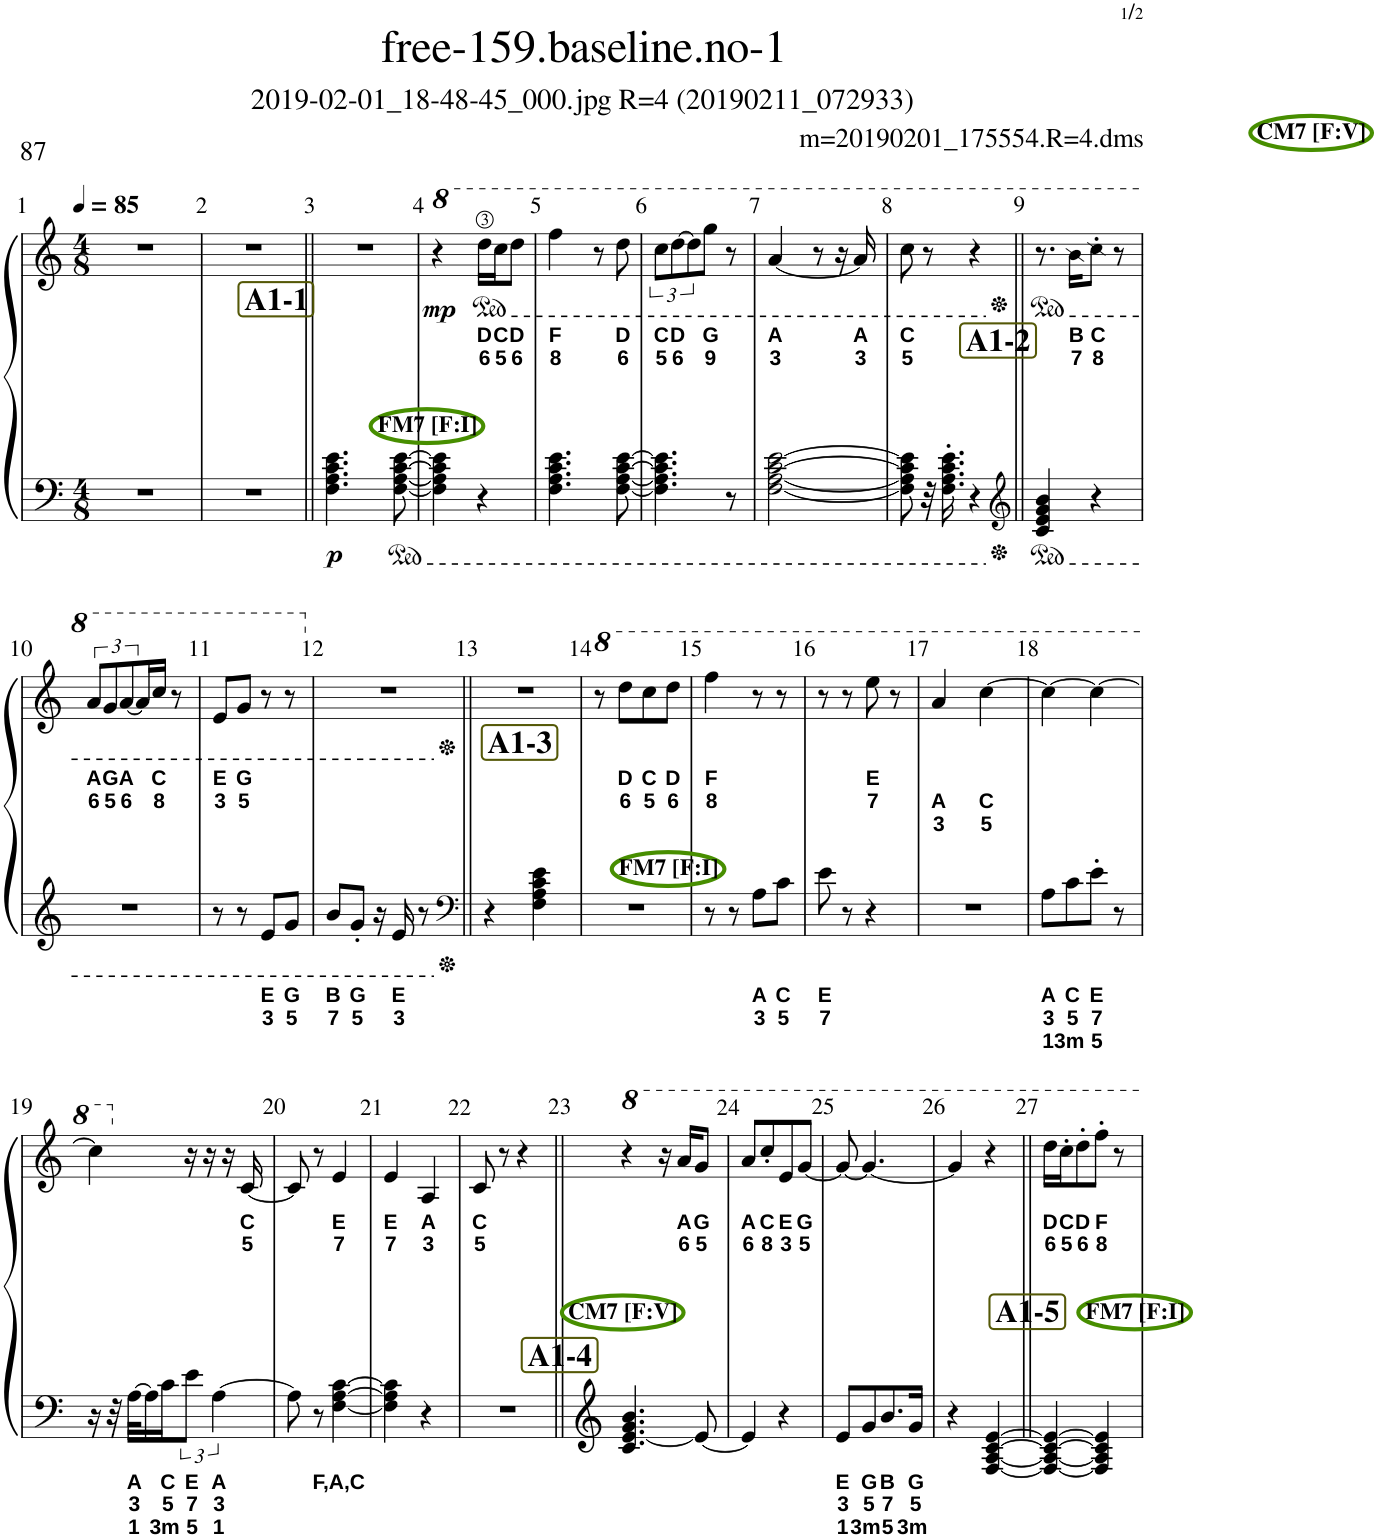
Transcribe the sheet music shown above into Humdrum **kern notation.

**kern	**text	**text	**text	**kern	**text	**text	**text	**dynam
*part1	*part1	*part1	*part1	*part1	*part1	*part1	*part1	*part1
*staff2	*staff2	*staff2	*staff2	*staff1	*staff1	*staff1	*staff1	*staff1/2
*I"ピアノ	*	*	*	*	*	*	*	*
*clefF4	*	*	*	*clefG2	*	*	*	*
*k[]	*	*	*	*k[]	*	*	*	*
*M4/8	*	*	*	*M4/8	*	*	*	*
*MM85	*	*	*	*MM85	*	*	*	*
=1	=1	=1	=1	=1	=1	=1	=1	=1
2r	.	.	.	2r	.	.	.	.
=2	=2	=2	=2	=2	=2	=2	=2	=2
2r	.	.	.	2r	.	.	.	.
!!LO:REH:place=s1:b:B:cj:fs=15:t=A1-1
=3||	=3||	=3||	=3||	=3||	=3||	=3||	=3||	=3||
!	!	!	!	!LO:TX:b:B:t=FM7 [F&colon;I]	!	!	!	!
!	!	!	!	!	!	!	!	!LO:DY:b=2
4.F\ 4.A\ 4.c\ 4.e\	.	.	.	2r	.	.	.	p
*ped	*	*	*	*	*	*	*	*
[8F\ [8A\ [8c\ [8e\	.	.	.	.	.	.	.	.
=4	=4	=4	=4	=4	=4	=4	=4	=4
*	*	*	*	*8va	*	*	*	*
!	!	!	!	!	!	!	!	!LO:DY:b
4F\] 4A\] 4c\] 4e\]	.	.	.	4r	.	.	.	mp
*	*	*	*	*ped	*	*	*	*
!	!	!	!	!	!LO:LY:b	!LO:LY:b	!	!
4r	.	.	.	16ddd\LL	D	6	.	.
!	!	!	!	!	!LO:LY:b	!LO:LY:b	!	!
.	.	.	.	16ccc\J	C	5	.	.
!	!	!	!	!	!LO:LY:b	!LO:LY:b	!	!
.	.	.	.	8ddd\J	D	6	.	.
=5	=5	=5	=5	=5	=5	=5	=5	=5
!	!	!	!	!	!LO:LY:b	!LO:LY:b	!	!
4.F\ 4.A\ 4.c\ 4.e\	.	.	.	4fff\	F	8	.	.
.	.	.	.	8r	.	.	.	.
!	!	!	!	!	!LO:LY:b	!LO:LY:b	!	!
[8F\ [8A\ [8c\ [8e\	.	.	.	8ddd\	D	6	.	.
=6	=6	=6	=6	=6	=6	=6	=6	=6
!	!	!	!	!	!LO:LY:b	!LO:LY:b	!	!
4.F\] 4.A\] 4.c\] 4.e\]	.	.	.	12ccc\L	C	5	.	.
!	!	!	!	!	!LO:LY:b	!LO:LY:b	!	!
.	.	.	.	[12ddd\	D	6	.	.
.	.	.	.	12ddd\]	.	.	.	.
!	!	!	!	!	!LO:LY:b	!LO:LY:b	!	!
.	.	.	.	8ggg\J	G	9	.	.
8r	.	.	.	8r	.	.	.	.
=7	=7	=7	=7	=7	=7	=7	=7	=7
!	!	!	!	!	!LO:LY:b	!LO:LY:b	!	!
[2F\ [2A\ [2c\ [2e\	.	.	.	[4aa/	A	3	.	.
.	.	.	.	8r	.	.	.	.
.	.	.	.	16r	.	.	.	.
!	!	!	!	!	!LO:LY:b	!LO:LY:b	!	!
.	.	.	.	16aa/]	A	3	.	.
=8	=8	=8	=8	=8	=8	=8	=8	=8
!	!	!	!	!	!LO:LY:b	!LO:LY:b	!	!
8F\] 8A\] 8c\] 8e\]	.	.	.	8ccc\	C	5	.	.
32r	.	.	.	8r	.	.	.	.
16.F\' 16.A\' 16.c\' 16.e\'	.	.	.	.	.	.	.	.
4r	.	.	.	4r	.	.	.	.
!!LO:REH:place=s1:b:B:cj:fs=15:t=A1-2
=9||	=9||	=9||	=9||	=9||	=9||	=9||	=9||	=9||
*clefG2	*	*	*	*	*	*	*	*
*Xped	*	*	*	*	*	*	*	*
*	*	*	*	*Xped	*	*	*	*
*	*	*	*	*ped	*	*	*	*
!	!	!	!	!LO:TX:b:B:t=CM7 [F&colon;V]	!	!	!	!
4c/ 4e/ 4g/ 4b/	.	.	.	8.r	.	.	.	.
!	!	!	!	!	!LO:LY:b	!LO:LY:b	!	!
.	.	.	.	16bb\KL	B	7	.	.
!	!	!	!	!	!LO:LY:b	!LO:LY:b	!	!
4r	.	.	.	8ccc'\J	C	8	.	.
.	.	.	.	8r	.	.	.	.
!!LO:LB:g=z
=10	=10	=10	=10	=10	=10	=10	=10	=10
!	!	!	!	!	!LO:LY:b	!LO:LY:b	!	!
2r	.	.	.	12aa/L	A	6	.	.
!	!	!	!	!	!LO:LY:b	!LO:LY:b	!	!
.	.	.	.	12gg/	G	5	.	.
!	!	!	!	!	!LO:LY:b	!LO:LY:b	!	!
.	.	.	.	[12aa/	A	6	.	.
.	.	.	.	16aa/L]	.	.	.	.
!	!	!	!	!	!LO:LY:b	!LO:LY:b	!	!
.	.	.	.	16ccc/JJ	C	8	.	.
.	.	.	.	8r	.	.	.	.
=11	=11	=11	=11	=11	=11	=11	=11	=11
!	!	!	!	!	!LO:LY:b	!LO:LY:b	!	!
8r	.	.	.	8ee/L	E	3	.	.
!	!	!	!	!	!LO:LY:b	!LO:LY:b	!	!
8r	.	.	.	8gg/J	G	5	.	.
!	!LO:LY:b	!LO:LY:b	!	!	!	!	!	!
8e/L	E	3	.	8r	.	.	.	.
!	!LO:LY:b	!LO:LY:b	!	!	!	!	!	!
8g/J	G	5	.	8r	.	.	.	.
=12	=12	=12	=12	=12	=12	=12	=12	=12
!	!LO:LY:b	!LO:LY:b	!	!	!	!	!	!
*	*	*	*	*X8va	*	*	*	*
8b/L	B	7	.	2r	.	.	.	.
!	!LO:LY:b	!LO:LY:b	!	!	!	!	!	!
8g'/J	G	5	.	.	.	.	.	.
16r	.	.	.	.	.	.	.	.
!	!LO:LY:b	!LO:LY:b	!	!	!	!	!	!
16e/	E	3	.	.	.	.	.	.
8r	.	.	.	.	.	.	.	.
!!LO:REH:place=s1:b:B:cj:fs=15:t=A1-3
=13||	=13||	=13||	=13||	=13||	=13||	=13||	=13||	=13||
*clefF4	*	*	*	*	*	*	*	*
*	*	*	*	*Xped	*	*	*	*
*	*	*	*	*^	*	*	*	*
4r	.	.	.	2r	4ryy	.	.	.	.
!	!	!	!	!	!LO:TX:b:B:t=FM7 [F&colon;I]	!	!	!	!
4F\ 4A\ 4c\ 4e\	.	.	.	.	4ryy	.	.	.	.
*	*	*	*	*v	*v	*	*	*	*
=14	=14	=14	=14	=14	=14	=14	=14	=14
*	*	*	*	*8va	*	*	*	*
2r	.	.	.	8r	.	.	.	.
!	!	!	!	!	!LO:LY:b	!LO:LY:b	!	!
.	.	.	.	8ddd\L	D	6	.	.
!	!	!	!	!	!LO:LY:b	!LO:LY:b	!	!
.	.	.	.	8ccc\	C	5	.	.
!	!	!	!	!	!LO:LY:b	!LO:LY:b	!	!
.	.	.	.	8ddd\J	D	6	.	.
=15	=15	=15	=15	=15	=15	=15	=15	=15
!	!	!	!	!	!LO:LY:b	!LO:LY:b	!	!
8r	.	.	.	4fff\	F	8	.	.
8r	.	.	.	.	.	.	.	.
!	!LO:LY:b	!LO:LY:b	!	!	!	!	!	!
8A\L	A	3	.	8r	.	.	.	.
!	!LO:LY:b	!LO:LY:b	!	!	!	!	!	!
8c\J	C	5	.	8r	.	.	.	.
=16	=16	=16	=16	=16	=16	=16	=16	=16
!	!LO:LY:b	!LO:LY:b	!	!	!	!	!	!
8e\	E	7	.	8r	.	.	.	.
8r	.	.	.	8r	.	.	.	.
!	!	!	!	!	!LO:LY:b	!LO:LY:b	!	!
4r	.	.	.	8eee\	E	7	.	.
.	.	.	.	8r	.	.	.	.
=17	=17	=17	=17	=17	=17	=17	=17	=17
!	!	!	!	!	!	!LO:LY:b	!LO:LY:b	!
2r	.	.	.	4aa/	.	A	3	.
!	!	!	!	!	!	!LO:LY:b	!LO:LY:b	!
.	.	.	.	[4ccc\	.	C	5	.
=18	=18	=18	=18	=18	=18	=18	=18	=18
!	!LO:LY:b	!LO:LY:b	!LO:LY:b	!	!	!	!	!
8A\L	A	3	1	4ccc\_	.	.	.	.
!	!LO:LY:b	!LO:LY:b	!LO:LY:b	!	!	!	!	!
8c\	C	5	3m	.	.	.	.	.
!	!LO:LY:b	!LO:LY:b	!LO:LY:b	!	!	!	!	!
8e'\J	E	7	5	4ccc\_	.	.	.	.
8r	.	.	.	.	.	.	.	.
!!LO:LB:g=z
=19	=19	=19	=19	=19	=19	=19	=19	=19
16r	.	.	.	4ccc\]	.	.	.	.
32r	.	.	.	.	.	.	.	.
!	!LO:LY:b	!LO:LY:b	!LO:LY:b	!	!	!	!	!
[32A\KLL	A	3	1	.	.	.	.	.
16A\]	.	.	.	.	.	.	.	.
!	!LO:LY:b	!LO:LY:b	!LO:LY:b	!	!	!	!	!
16c\J	C	5	3m	.	.	.	.	.
!	!LO:LY:b	!LO:LY:b	!LO:LY:b	!	!	!	!	!
*	*	*	*	*X8va	*	*	*	*
12e\J	E	7	5	16r	.	.	.	.
.	.	.	.	16r	.	.	.	.
!	!LO:LY:b	!LO:LY:b	!LO:LY:b	!	!	!	!	!
[6A\	A	3	1	.	.	.	.	.
.	.	.	.	16r	.	.	.	.
!	!	!	!	!	!LO:LY:b	!LO:LY:b	!	!
.	.	.	.	[16c/	C	5	.	.
=20	=20	=20	=20	=20	=20	=20	=20	=20
8A\]	.	.	.	8c/]	.	.	.	.
8r	.	.	.	8r	.	.	.	.
!	!LO:LY:b	!	!	!	!LO:LY:b	!LO:LY:b	!	!
[4F\ [4A\ [4c\	F,A,C	.	.	4e/	E	7	.	.
=21	=21	=21	=21	=21	=21	=21	=21	=21
!	!	!	!	!	!LO:LY:b	!LO:LY:b	!	!
4F\] 4A\] 4c\]	.	.	.	4e/	E	7	.	.
!	!	!	!	!	!LO:LY:b	!LO:LY:b	!	!
4r	.	.	.	4A/	A	3	.	.
=22	=22	=22	=22	=22	=22	=22	=22	=22
!	!	!	!	!	!LO:LY:b	!LO:LY:b	!	!
2r	.	.	.	8c/	C	5	.	.
.	.	.	.	8r	.	.	.	.
.	.	.	.	4r	.	.	.	.
!!LO:REH:place=s1:b:B:cj:fs=15:t=A1-4
=23||	=23||	=23||	=23||	=23||	=23||	=23||	=23||	=23||
!	!	!	!	!LO:TX:b:B:t=CM7 [F&colon;V]	!	!	!	!
4.c/ [4.e/ 4.g/ 4.b/	.	.	.	4r	.	.	.	.
.	.	.	.	16r	.	.	.	.
!	!	!	!	!	!LO:LY:b	!LO:LY:b	!	!
.	.	.	.	16aa/KL	A	6	.	.
!	!	!	!	!	!LO:LY:b	!LO:LY:b	!	!
8e/_	.	.	.	8gg/J	G	5	.	.
=24	=24	=24	=24	=24	=24	=24	=24	=24
!	!	!	!	!	!LO:LY:b	!LO:LY:b	!	!
4e/]	.	.	.	8aa/L	A	6	.	.
!	!	!	!	!	!LO:LY:b	!LO:LY:b	!	!
.	.	.	.	8ccc'/	C	8	.	.
!	!	!	!	!	!LO:LY:b	!LO:LY:b	!	!
4r	.	.	.	8ee/	E	3	.	.
!	!	!	!	!	!LO:LY:b	!LO:LY:b	!	!
.	.	.	.	[8gg/J	G	5	.	.
=25	=25	=25	=25	=25	=25	=25	=25	=25
!	!LO:LY:b	!LO:LY:b	!LO:LY:b	!	!	!	!	!
8e/L	E	3	1	8gg/_	.	.	.	.
!	!LO:LY:b	!LO:LY:b	!LO:LY:b	!	!	!	!	!
8g/	G	5	3m	4.gg/_	.	.	.	.
!	!LO:LY:b	!LO:LY:b	!LO:LY:b	!	!	!	!	!
8.b/	B	7	5	.	.	.	.	.
!	!LO:LY:b	!LO:LY:b	!LO:LY:b	!	!	!	!	!
16g/Jk	G	5	3m	.	.	.	.	.
=26	=26	=26	=26	=26	=26	=26	=26	=26
4r	.	.	.	4gg/]	.	.	.	.
[4F/ [4A/ [4c/ [4e/	.	.	.	4r	.	.	.	.
!!LO:REH:place=s1:b:B:cj:fs=15:t=A1-5
=27||	=27||	=27||	=27||	=27||	=27||	=27||	=27||	=27||
!	!	!	!	!LO:TX:b:B:t=FM7 [F&colon;I]	!	!	!	!
!	!	!	!	!	!LO:LY:b	!LO:LY:b	!	!
4F/_ 4A/_ 4c/_ 4e/_	.	.	.	16ddd\LL	D	6	.	.
!	!	!	!	!	!LO:LY:b	!LO:LY:b	!	!
.	.	.	.	16ccc'\J	C	5	.	.
!	!	!	!	!	!LO:LY:b	!LO:LY:b	!	!
.	.	.	.	8ddd'\	D	6	.	.
!	!	!	!	!	!LO:LY:b	!LO:LY:b	!	!
4F/] 4A/] 4c/] 4e/]	.	.	.	8fff'\J	F	8	.	.
.	.	.	.	8r	.	.	.	.
=	=	=	=	=	=	=	=	=
*-	*-	*-	*-	*-	*-	*-	*-	*-
